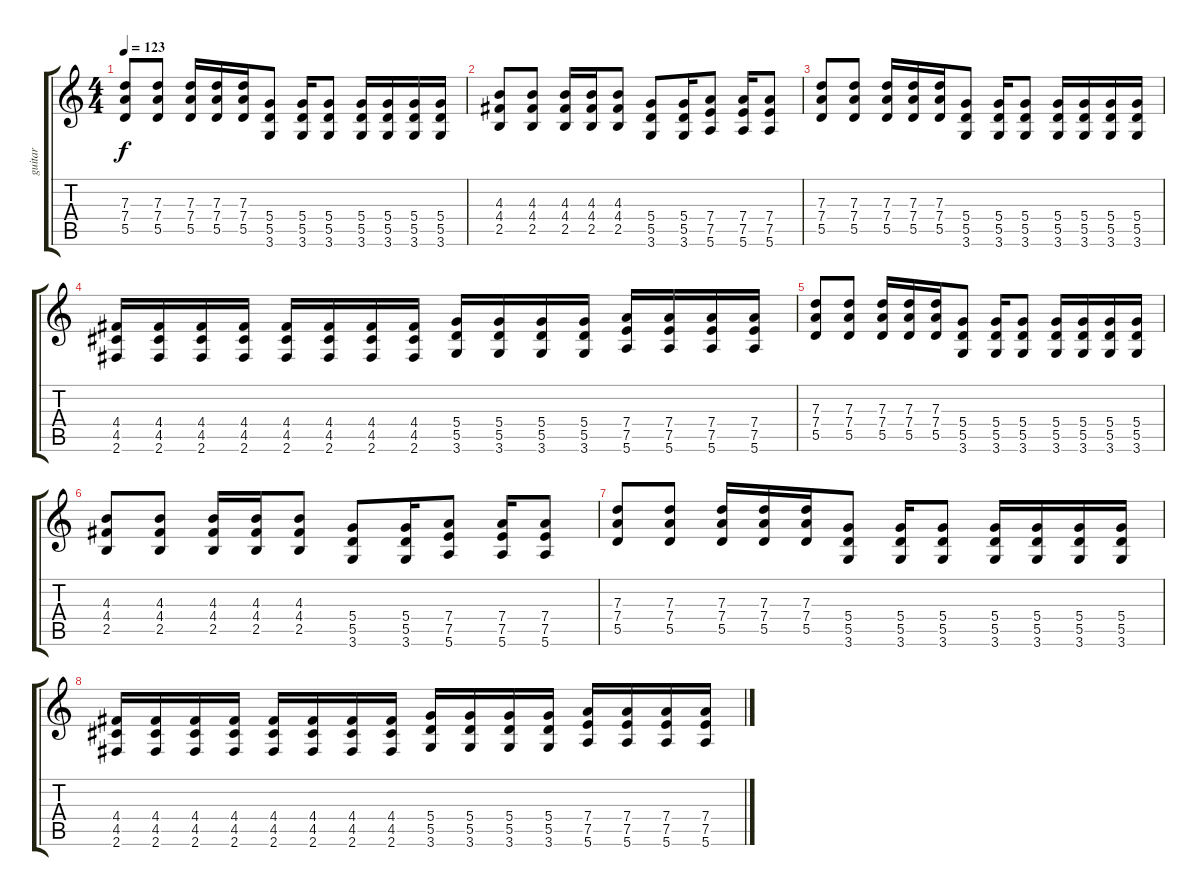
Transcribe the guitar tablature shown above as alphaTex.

\track ("guitar" "guitar") {instrument distortionguitar}
\staff {score tabs}
\tuning (E4 B3 G3 D3 A2 E2) {hide}
\ts (4 4)
\tempo 123
\clef g2
\ks c
(7.3 7.4 5.5).8{dy f} (7.3 7.4 5.5).8 (7.3 7.4 5.5).16 (7.3 7.4 5.5).16 (7.3 7.4 5.5).16 (5.4 5.5 3.6).8 (5.4 5.5 3.6).16 (5.4 5.5 3.6).8 (5.4 5.5 3.6).16 (5.4 5.5 3.6).16 (5.4 5.5 3.6).16 (5.4 5.5 3.6).16 |
(4.3 4.4 2.5).8 (4.3 4.4 2.5).8 (4.3 4.4 2.5).16 (4.3 4.4 2.5).16 (4.3 4.4 2.5).8 (5.4 5.5 3.6).8 (5.4 5.5 3.6).16 (7.4 7.5 5.6).8 (7.4 7.5 5.6).16 (7.4 7.5 5.6).8 |
(7.3 7.4 5.5).8 (7.3 7.4 5.5).8 (7.3 7.4 5.5).16 (7.3 7.4 5.5).16 (7.3 7.4 5.5).16 (5.4 5.5 3.6).8 (5.4 5.5 3.6).16 (5.4 5.5 3.6).8 (5.4 5.5 3.6).16 (5.4 5.5 3.6).16 (5.4 5.5 3.6).16 (5.4 5.5 3.6).16 |
(4.4 4.5 2.6).16 (4.4 4.5 2.6).16 (4.4 4.5 2.6).16 (4.4 4.5 2.6).16 (4.4 4.5 2.6).16 (4.4 4.5 2.6).16 (4.4 4.5 2.6).16 (4.4 4.5 2.6).16 (5.4 5.5 3.6).16 (5.4 5.5 3.6).16 (5.4 5.5 3.6).16 (5.4 5.5 3.6).16 (7.4 7.5 5.6).16 (7.4 7.5 5.6).16 (7.4 7.5 5.6).16 (7.4 7.5 5.6).16 |
(7.3 7.4 5.5).8 (7.3 7.4 5.5).8 (7.3 7.4 5.5).16 (7.3 7.4 5.5).16 (7.3 7.4 5.5).16 (5.4 5.5 3.6).8 (5.4 5.5 3.6).16 (5.4 5.5 3.6).8 (5.4 5.5 3.6).16 (5.4 5.5 3.6).16 (5.4 5.5 3.6).16 (5.4 5.5 3.6).16 |
(4.3 4.4 2.5).8 (4.3 4.4 2.5).8 (4.3 4.4 2.5).16 (4.3 4.4 2.5).16 (4.3 4.4 2.5).8 (5.4 5.5 3.6).8 (5.4 5.5 3.6).16 (7.4 7.5 5.6).8 (7.4 7.5 5.6).16 (7.4 7.5 5.6).8 |
(7.3 7.4 5.5).8 (7.3 7.4 5.5).8 (7.3 7.4 5.5).16 (7.3 7.4 5.5).16 (7.3 7.4 5.5).16 (5.4 5.5 3.6).8 (5.4 5.5 3.6).16 (5.4 5.5 3.6).8 (5.4 5.5 3.6).16 (5.4 5.5 3.6).16 (5.4 5.5 3.6).16 (5.4 5.5 3.6).16 |
(4.4 4.5 2.6).16 (4.4 4.5 2.6).16 (4.4 4.5 2.6).16 (4.4 4.5 2.6).16 (4.4 4.5 2.6).16 (4.4 4.5 2.6).16 (4.4 4.5 2.6).16 (4.4 4.5 2.6).16 (5.4 5.5 3.6).16 (5.4 5.5 3.6).16 (5.4 5.5 3.6).16 (5.4 5.5 3.6).16 (7.4 7.5 5.6).16 (7.4 7.5 5.6).16 (7.4 7.5 5.6).16 (7.4 7.5 5.6).16
